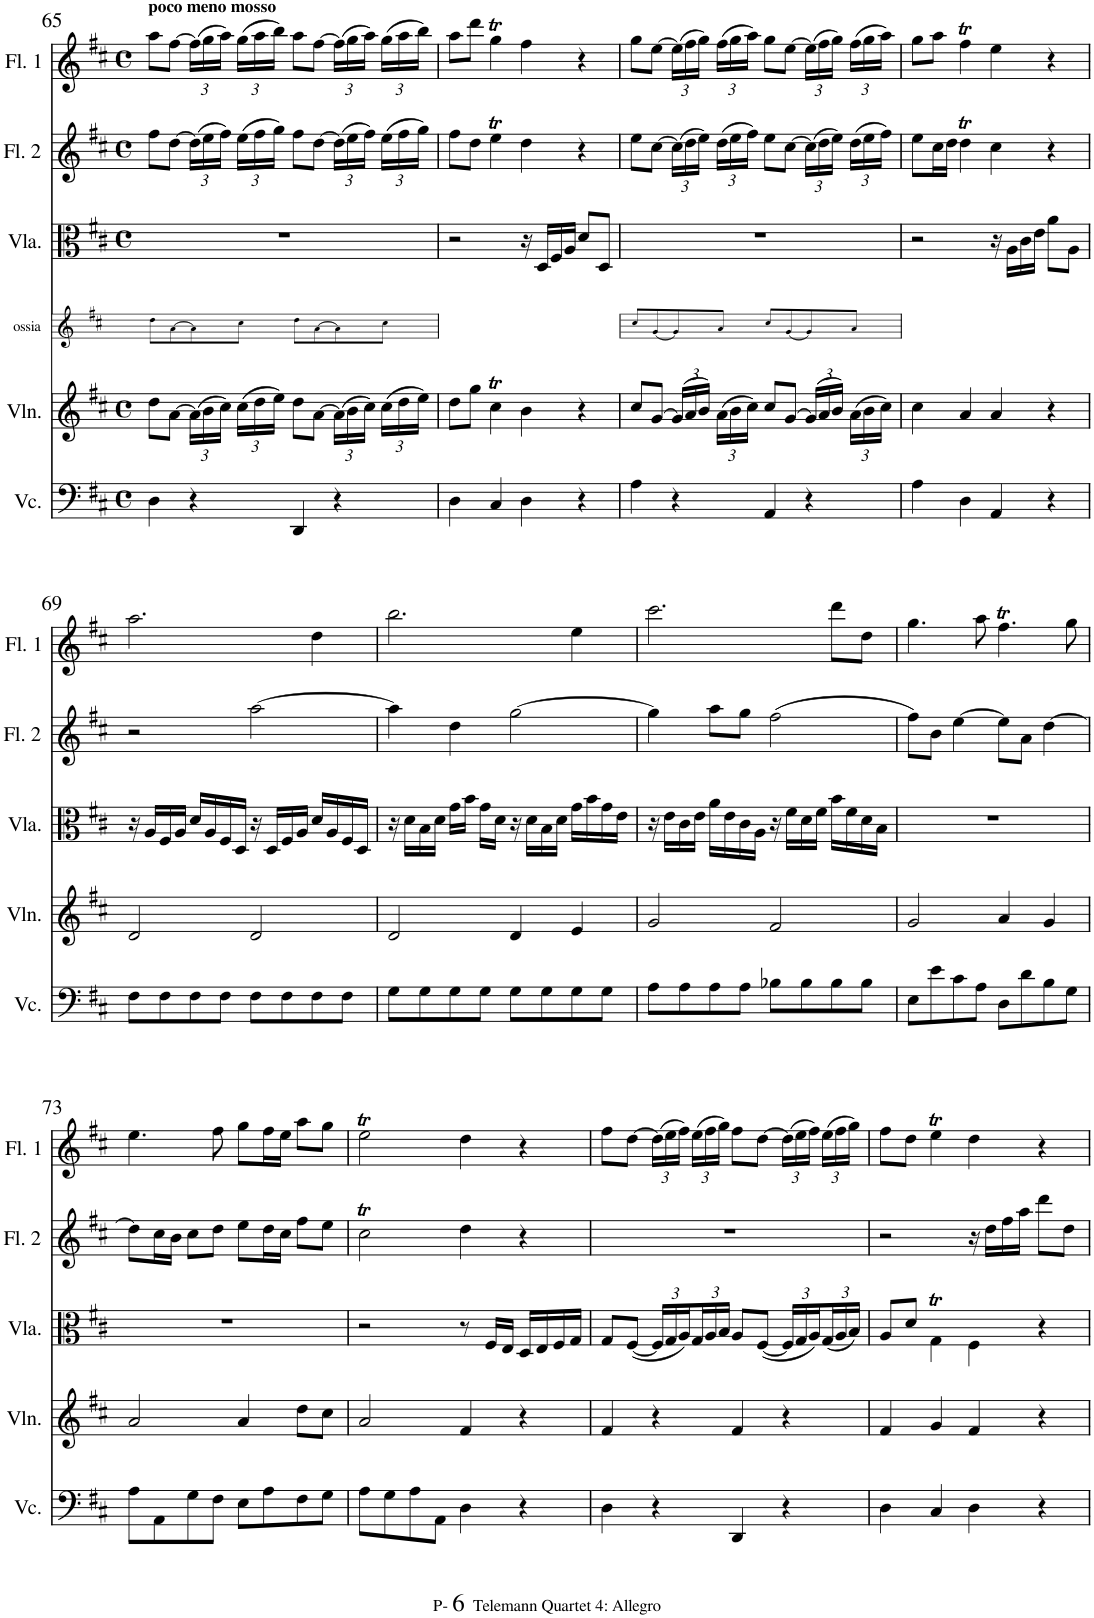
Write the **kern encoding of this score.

**kern	**kern	**kern	**kern	**kern	**kern
*part6	*part5	*part4	*part3	*part2	*part1
*staff6	*staff5	*staff4	*staff3	*staff2	*staff1
*I"Violoncello	*I"Violin	*I"Ossia	*I"Viola	*I"Flute 2	*I"Flute 1
*I'Vc.	*I'Vln.	*I'ossia	*I'Vla.	*I'Fl. 2	*I'Fl. 1
!!LO:PB:g=z
*clefF4	*clefG2	*clefG2	*clefC3	*clefG2	*clefG2
*k[f#c#]	*k[f#c#]	*k[f#c#]	*k[f#c#]	*k[f#c#]	*k[f#c#]
*M4/4	*M4/4	*M4/4	*M4/4	*M4/4	*M4/4
*met(c)	*met(c)	*met(c)	*met(c)	*met(c)	*met(c)
=65	=65	=65	=65	=65	=65
!	!	!	!	!	!LO:TX:a:B:t=poco meno mosso
4D\	8dd\L	8dd\L	1r	8ff#\L	8aa\L
.	[>8a\J	8a\	.	[>8dd\J	[>8ff#\J
*	*Xbrackettup	*	*	*Xbrackettup	*Xbrackettup
4r	(>24a\LL]	8a\	.	(>24dd\LL]	(>24ff#\LL]
.	24b\	.	.	24ee\	24gg\
.	24cc#\JJ)	.	.	24ff#\JJ)	24aa\JJ)
.	(>24cc#\LL	8cc#\J	.	(>24ee\LL	(>24gg\LL
.	24dd\	.	.	24ff#\	24aa\
.	24ee\JJ)	.	.	24gg\JJ)	24bb\JJ)
4DD/	8dd\L	8dd\L	.	8ff#\L	8aa\L
.	[>8a\J	8a\	.	[>8dd\J	[>8ff#\J
4r	(>24a\LL]	8a\	.	(>24dd\LL]	(>24ff#\LL]
.	24b\	.	.	24ee\	24gg\
.	24cc#\JJ)	.	.	24ff#\JJ)	24aa\JJ)
.	(>24cc#\LL	8cc#\J	.	(>24ee\LL	(>24gg\LL
.	24dd\	.	.	24ff#\	24aa\
.	24ee\JJ)	.	.	24gg\JJ)	24bb\JJ)
=66	=66	=66	=66	=66	=66
4D\	8dd\L	1r	2r	8ff#\L	8aa\L
.	8gg\J	.	.	8dd\J	8ddd\J
4C#/	4cc#t\	.	.	4eeT\	4ggT\
4D\	4b\	.	16r	4dd\	4ff#\
.	.	.	16D/LL	.	.
.	.	.	16F#/	.	.
.	.	.	16A/JJ	.	.
4r	4r	.	8d/L	4r	4r
.	.	.	8D/J	.	.
=67	=67	=67	=67	=67	=67
4A\	8cc#/L	8cc#/L	1r	8ee\L	8gg\L
.	[>8g/J	8g/	.	[>8cc#\J	[>8ee\J
4r	(>24g/LL]	8g/	.	(>24cc#\LL]	(>24ee\LL]
.	24a/	.	.	24dd\	24ff#\
.	24b/JJ)	.	.	24ee\JJ)	24gg\JJ)
.	(>24a\LL	8a/J	.	(>24dd\LL	(>24ff#\LL
.	24b\	.	.	24ee\	24gg\
.	24cc#\JJ)	.	.	24ff#\JJ)	24aa\JJ)
4AA/	8cc#/L	8cc#/L	.	8ee\L	8gg\L
.	[>8g/J	8g/	.	[>8cc#\J	[>8ee\J
4r	(>24g/LL]	8g/	.	(>24cc#\LL]	(>24ee\LL]
.	24a/	.	.	24dd\	24ff#\
.	24b/JJ)	.	.	24ee\JJ)	24gg\JJ)
.	(>24a\LL	8a/J	.	(>24dd\LL	(>24ff#\LL
.	24b\	.	.	24ee\	24gg\
.	24cc#\JJ)	.	.	24ff#\JJ)	24aa\JJ)
=68	=68	=68	=68	=68	=68
4A\	4cc#\	1r	2r	8ee\L	8gg\L
.	.	.	.	16cc#\L	8aa\J
.	.	.	.	16dd\JJ	.
4D\	4a/	.	.	4ddT\	4ff#t\
4AA/	4a/	.	16r	4cc#\	4ee\
.	.	.	16A\LL	.	.
.	.	.	16c#\	.	.
.	.	.	16e\JJ	.	.
4r	4r	.	8a\L	4r	4r
.	.	.	8A\J	.	.
!!LO:LB:g=z
=69	=69	=69	=69	=69	=69
8F#\L	2d/	1r	16r	2r	2.aa\
.	.	.	16A/LL	.	.
8F#\	.	.	16F#/	.	.
.	.	.	16A/JJ	.	.
8F#\	.	.	16d/LL	.	.
.	.	.	16A/	.	.
8F#\J	.	.	16F#/	.	.
.	.	.	16D/JJ	.	.
8F#\L	2d/	.	16r	[>2aa\	.
.	.	.	16D/LL	.	.
8F#\	.	.	16F#/	.	.
.	.	.	16A/JJ	.	.
8F#\	.	.	16d/LL	.	4dd\
.	.	.	16A/	.	.
8F#\J	.	.	16F#/	.	.
.	.	.	16D/JJ	.	.
=70	=70	=70	=70	=70	=70
8G\L	2d/	1r	16r	4aa\]	2.bb\
.	.	.	16d\LL	.	.
8G\	.	.	16B\	.	.
.	.	.	16d\JJ	.	.
8G\	.	.	16g\LL	4dd\	.
.	.	.	16b\JJ	.	.
8G\J	.	.	16g\LL	.	.
.	.	.	16d\JJ	.	.
8G\L	4d/	.	16r	[>2gg\	.
.	.	.	16d\LL	.	.
8G\	.	.	16B\	.	.
.	.	.	16d\JJ	.	.
8G\	4e/	.	16g\LL	.	4ee\
.	.	.	16b\	.	.
8G\J	.	.	16g\	.	.
.	.	.	16e\JJ	.	.
=71	=71	=71	=71	=71	=71
8A\L	2g/	1r	16r	4gg\]	2.ccc#\
.	.	.	16e\LL	.	.
8A\	.	.	16c#\	.	.
.	.	.	16e\JJ	.	.
8A\	.	.	16a\LL	8aa\L	.
.	.	.	16e\	.	.
8A\J	.	.	16c#\	8gg\J	.
.	.	.	16A\JJ	.	.
8B-X\L	2f#/	.	16r	(>2ff#\	.
.	.	.	16f#\LL	.	.
8B-\	.	.	16d\	.	.
.	.	.	16f#\JJ	.	.
8B-\	.	.	16b\LL	.	8ddd\L
.	.	.	16f#\	.	.
8B-\J	.	.	16d\	.	8dd\J
.	.	.	16B\JJ	.	.
=72	=72	=72	=72	=72	=72
8E\L	2g/	8r	1r	8ff#\L)	4.gg\
8e\	.	8r	.	8b\J	.
8c#\	.	4r	.	[>4ee\	.
8A\J	.	.	.	.	8aa\
8D\L	4a/	2r	.	8ee\L]	4.ff#t\
8d\	.	.	.	8a\J	.
8B\	4g/	.	.	[>4dd\	.
8G\J	.	.	.	.	8gg\
!!LO:LB:g=z
=73	=73	=73	=73	=73	=73
8A\L	2a/	1r	1r	8dd\L]	4.ee\
8AA\	.	.	.	16cc#\L	.
.	.	.	.	16b\JJ	.
8G\	.	.	.	8cc#\L	.
8F#\J	.	.	.	8dd\J	8ff#\
8E\L	4a/	.	.	8ee\L	8gg\L
8A\	.	.	.	16dd\L	16ff#\L
.	.	.	.	16cc#\JJ	16ee\JJ
8F#\	8dd\L	.	.	8ff#\L	8aa\L
8G\J	8cc#\J	.	.	8ee\J	8gg\J
=74	=74	=74	=74	=74	=74
8A\L	2a/	1r	2r	2cc#t\	2eeT\
8G\	.	.	.	.	.
8A\	.	.	.	.	.
8AA\J	.	.	.	.	.
4D\	4f#/	.	8r	4dd\	4dd\
.	.	.	16F#/LL	.	.
.	.	.	16E/JJ	.	.
4r	4r	.	16D/LL	4r	4r
.	.	.	16E/	.	.
.	.	.	16F#/	.	.
.	.	.	16G/JJ	.	.
=75	=75	=75	=75	=75	=75
4D\	4f#/	1r	8G/L	1r	8ff#\L
.	.	.	([8F#/J	.	[>8dd\J
*	*	*	*Xbrackettup	*	*
4r	4r	.	24F#/LL]	.	(>24dd\LL]
.	.	.	24G/	.	24ee\
.	.	.	24A/)	.	24ff#\JJ)
.	.	.	24G/	.	(>24ee\LL
.	.	.	24A/	.	24ff#\
.	.	.	24B/JJ	.	24gg\JJ)
4DD/	4f#/	.	8A/L	.	8ff#\L
.	.	.	([8F#/J	.	[>8dd\J
4r	4r	.	24F#/LL]	.	(>24dd\LL]
.	.	.	24G/	.	24ee\
.	.	.	24A/)	.	24ff#\JJ)
.	.	.	(24G/	.	(>24ee\LL
.	.	.	24A/	.	24ff#\
.	.	.	24B/JJ)	.	24gg\JJ)
=76	=76	=76	=76	=76	=76
4D\	4f#/	1r	8A/L	2r	8ff#\L
.	.	.	8d/J	.	8dd\J
4C#/	4g/	.	4GT\	.	4eeT\
4D\	4f#/	.	4F#\	16r	4dd\
.	.	.	.	16dd\LL	.
.	.	.	.	16ff#\	.
.	.	.	.	16aa\JJ	.
4r	4r	.	4r	8ddd\L	4r
.	.	.	.	8dd\J	.
=	=	=	=	=	=
*-	*-	*-	*-	*-	*-
